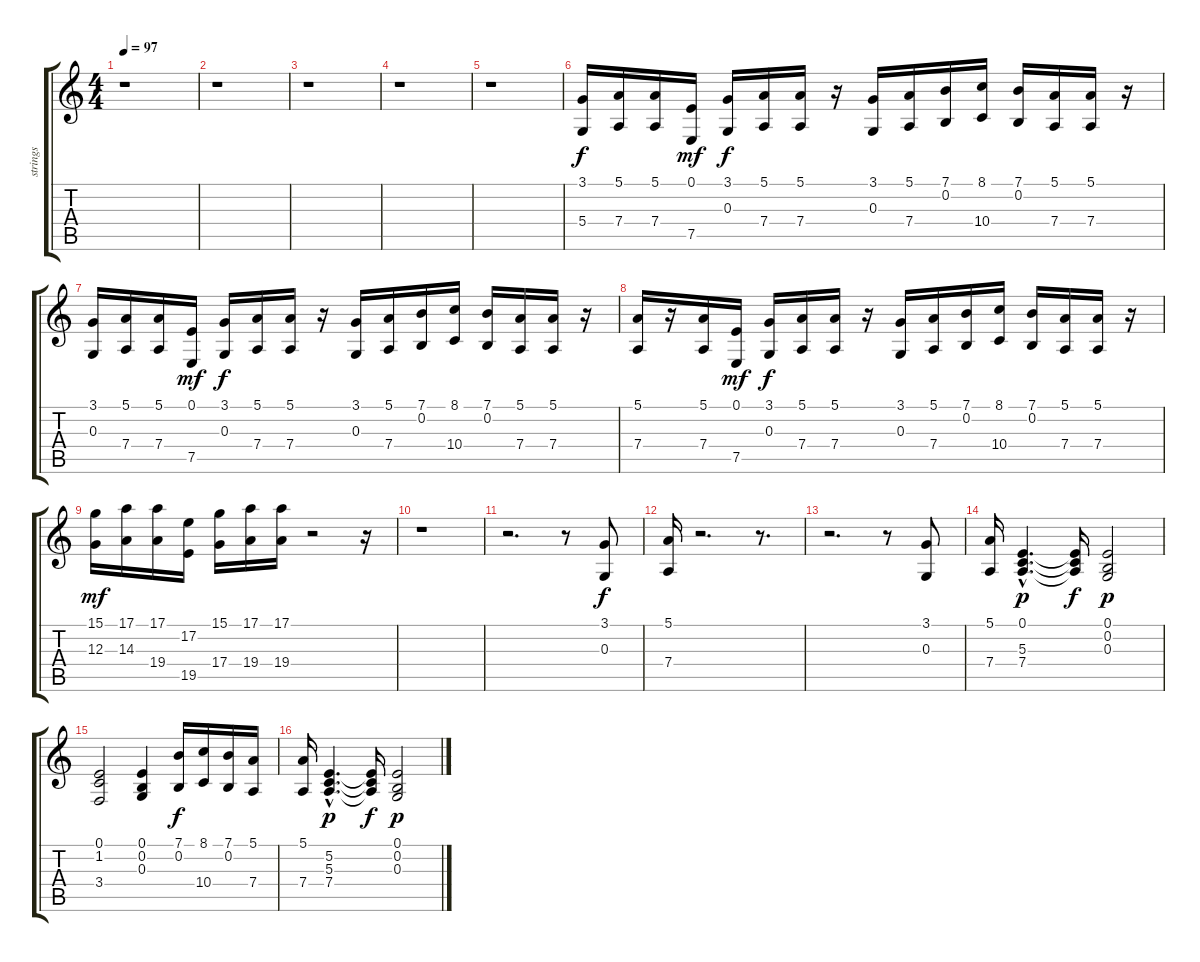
\track ("strings" "strings") {instrument stringensemble1}
\staff {score tabs}
\tuning (E4 B3 G3 D3 A2 E2) {hide}
\ts (4 4)
\tempo 97
\clef g2
\ks c
r.1{dy f instrument stringensemble1} |
r.1 |
r.1 |
r.1 |
r.1 |
(3.1 5.4).16 (5.1 7.4).16 (5.1 7.4).16 (0.1 7.5).16{dy mf} (3.1 0.3).16{dy f} (5.1 7.4).16 (5.1 7.4).16 r.16 (3.1 0.3).16 (5.1 7.4).16 (7.1 0.2).16 (8.1 10.4).16 (7.1 0.2).16 (5.1 7.4).16 (5.1 7.4).16 r.16 |
(3.1 0.3).16 (5.1 7.4).16 (5.1 7.4).16 (0.1 7.5).16{dy mf} (3.1 0.3).16{dy f} (5.1 7.4).16 (5.1 7.4).16 r.16 (3.1 0.3).16 (5.1 7.4).16 (7.1 0.2).16 (8.1 10.4).16 (7.1 0.2).16 (5.1 7.4).16 (5.1 7.4).16 r.16 |
(5.1 7.4).16 r.16 (5.1 7.4).16 (0.1 7.5).16{dy mf} (3.1 0.3).16{dy f} (5.1 7.4).16 (5.1 7.4).16 r.16 (3.1 0.3).16 (5.1 7.4).16 (7.1 0.2).16 (8.1 10.4).16 (7.1 0.2).16 (5.1 7.4).16 (5.1 7.4).16 r.16 |
(15.1 12.3).16{dy mf} (17.1 14.3).16 (17.1 19.4).16 (17.2 19.5).16 (15.1 17.4).16 (17.1 19.4).16 (17.1 19.4).16 r.2 r.16 |
r.1 |
r.2{d} r.8 (3.1 0.3).8{dy f} |
(5.1 7.4).16 r.2{d} r.8{d} |
r.2{d} r.8 (3.1 0.3).8 |
(5.1 7.4).16 (0.1{hac} 5.3{hac} 7.4{hac}).4{d dy p} (0.1{t} 5.3{t} 7.4{t}).16{dy f} (0.1 0.2 0.3).2{dy p} |
(0.1 1.2 3.4).2 (0.1 0.2 0.3).4 (7.1 0.2).16{dy f} (8.1 10.4).16 (7.1 0.2).16 (5.1 7.4).16 |
(5.1 7.4).16 (5.2{hac} 5.3{hac} 7.4{hac}).4{d dy p} (5.2{t} 5.3{t} 7.4{t}).16{dy f} (0.1 0.2 0.3).2{dy p}
